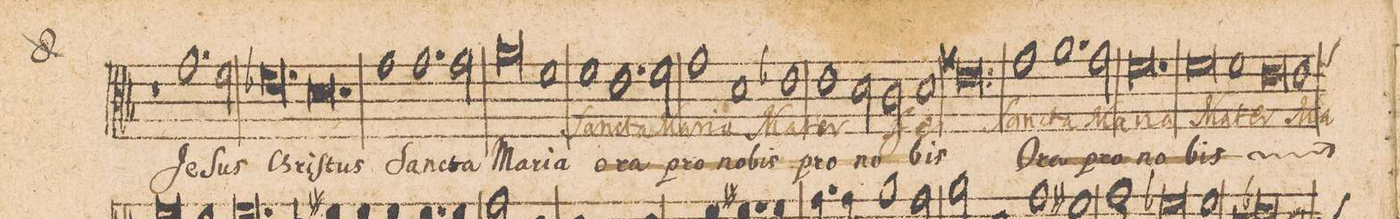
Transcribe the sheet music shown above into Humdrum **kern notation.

**kern	**text	**text
*I"[CANTVS.]	*	*
*clefC3	*	*
*k[b-]	*	*
*met(c|)	*	*
*M3/1	*	*
1r	.	.
1.g	Je-	.
2fny\	-ſus	.
=31-	=31-	=31-
0.e-X	Chri-	.
=32-	=32-	=32-
0.d	-ſtus	.
=33-	=33-	=33-
1g	San-	.
1.g	-cta	.
2g\	Ma-	.
=34-	=34-	=34-
0a	-ri-	.
1f	-a	.
=35-	=35-	=35-
1f	San-	[[o-
1.eny	-cta	-ra
2f\	Ma-	.
=36-	=36-	=36-
1g	-ri-	pro
1d	-a	no-
1e-X	Ma-	-bis
=37-	=37-	=37-
1e-	-ter	pro
2d\	.	no-
2c\	.	.
1d	De-	.
=38-	=38-	=38-
0.en	-i	-bis
=39-	=39-	=39-
1g	San-	O-
1.a	-cta	-ra
2g\	Ma-	pro
=40-	=40-	=40-
0.f	-ri-	no-
=41-	=41-	=41-
0f	-a	-bis
*	*	*ij
1f	Ma-	o-
=42-	=42-	=42-
0e	-ter	-ra
*custos:f	*	*
1e	Ma-	pro
=43-	=43-	=43-
*-	*-	*-
